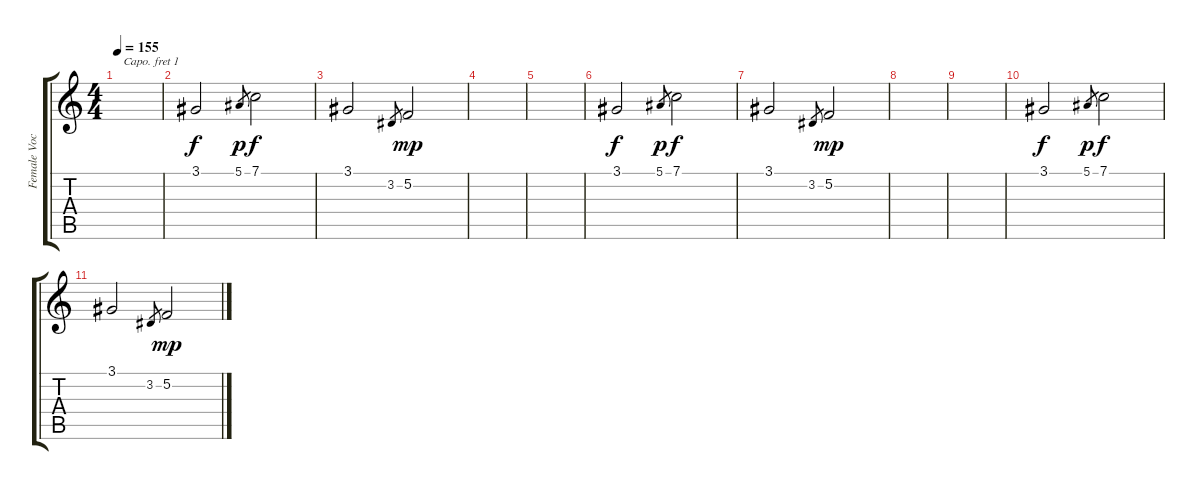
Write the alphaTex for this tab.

\track ("Female Vocals" "Female Voc") {instrument flute}
\staff {score tabs}
\capo 1
\tuning (E4 B3 G3 D3 A2 E2) {hide}
\ts (4 4)
\tempo 155
\clef g2
\ks c
|
3.1.2{dy f} 5.1.8{gr dy p} 7.1.2{dy f} |
3.1.2 3.2.8{gr} 5.2.2{dy mp} |
|
|
3.1.2{dy f} 5.1.8{gr dy p} 7.1.2{dy f} |
3.1.2 3.2.8{gr} 5.2.2{dy mp} |
|
|
3.1.2{dy f} 5.1.8{gr dy p} 7.1.2{dy f} |
3.1.2 3.2.8{gr} 5.2.2{dy mp}
